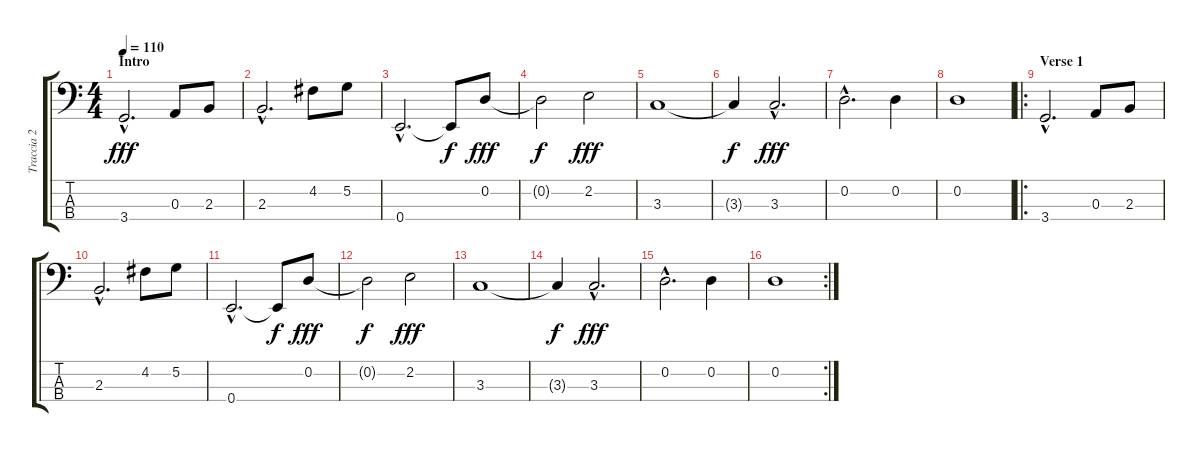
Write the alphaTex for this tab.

\track ("Traccia 2" "Traccia 2") {instrument electricbasspick}
\staff {score tabs}
\tuning (G2 D2 A1 E1) {hide}
\ts (4 4)
\section ("" "Intro")
\tempo 110
\clef f4
\ks c
3.4{hac}.2{d dy fff instrument electricbasspick} 0.3.8 2.3.8 |
2.3{hac}.2{d} 4.2.8 5.2.8 |
0.4{hac}.2{d} 0.4{t}.8{dy f} 0.2.8{dy fff} |
0.2{t}.2{dy f} 2.2.2{dy fff} |
3.3.1 |
3.3{t}.4{dy f} 3.3{hac}.2{d dy fff} |
0.2{hac}.2{d} 0.2.4 |
0.2.1 |
\ro
\section ("" "Verse 1")
3.4{hac}.2{d} 0.3.8 2.3.8 |
2.3{hac}.2{d} 4.2.8 5.2.8 |
0.4{hac}.2{d} 0.4{t}.8{dy f} 0.2.8{dy fff} |
0.2{t}.2{dy f} 2.2.2{dy fff} |
3.3.1 |
3.3{t}.4{dy f} 3.3{hac}.2{d dy fff} |
0.2{hac}.2{d} 0.2.4 |
\rc 2
0.2.1
